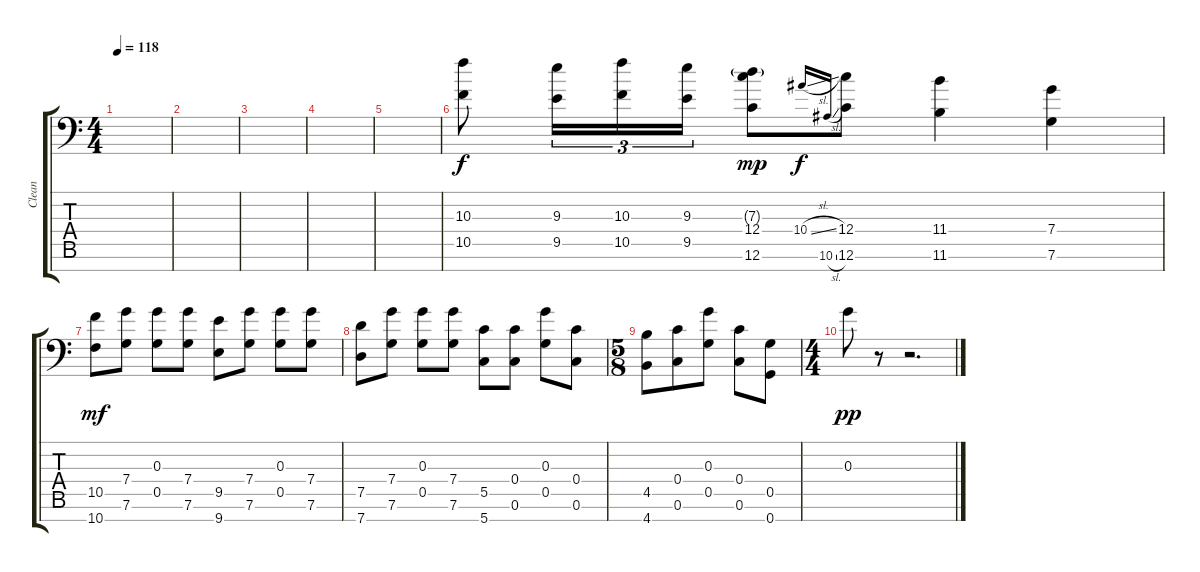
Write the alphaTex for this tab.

\track ("Clean" "Clean") {instrument acousticguitarsteel}
\staff {score tabs}
\tuning (E4 C4 G3 C3 G2 C2 G1) {hide}
\ts (4 4)
\tempo 118
\clef f4
\ks c
|
|
|
|
|
(10.3 10.5).8 (9.3 9.5).16{tu (3 2)} (10.3 10.5).16{tu (3 2)} (9.3 9.5).16{tu (3 2)} (7.3{g} 12.4 12.6).8{dy mp} 10.4{sl}.16{gr onbeat dy f} 10.6{sl}.16{gr onbeat} (12.4 12.6).8 (11.4 11.6).4 (7.4 7.6).4 |
(10.5 10.7).8{dy mf} (7.4 7.6).8 (0.3 0.5).8 (7.4 7.6).8 (9.5 9.7).8 (7.4 7.6).8 (0.3 0.5).8 (7.4 7.6).8 |
(7.5 7.7).8 (7.4 7.6).8 (0.3 0.5).8 (7.4 7.6).8 (5.5 5.7).8 (0.4 0.6).8 (0.3 0.5).8 (0.4 0.6).8 |
\ts (5 8)
(4.5 4.7).8 (0.4 0.6).8 (0.3 0.5).8 (0.4 0.6).8 (0.5 0.7).8 |
\ts (4 4)
0.3.8{dy pp} r.8 r.2{d}
